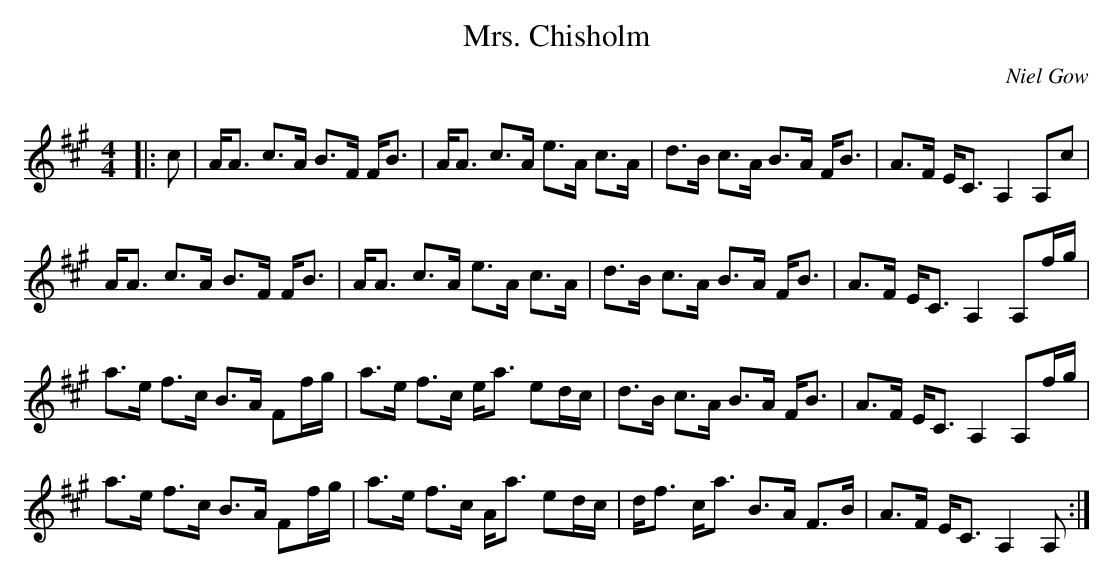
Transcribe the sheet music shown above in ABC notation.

X:1
T: Mrs. Chisholm
C:Niel Gow
Q: 128
K:A
M:4/4
L:1/16
|:c2|AA3 c3A B3F FB3|AA3 c3A e3A c3A|d3B c3A B3A FB3|A3F EC3 A,4 A,2c2|
AA3 c3A B3F FB3|AA3 c3A e3A c3A|d3B c3A B3A FB3|A3F EC3 A,4 A,2fg|
a3e f3c B3A F2fg|a3e f3c ea3 e2dc|d3B c3A B3A FB3|A3F EC3 A,4 A,2fg|
a3e f3c B3A F2fg|a3e f3c Aa3 e2dc|df3 ca3 B3A F3B|A3F EC3 A,4 A,2:|
